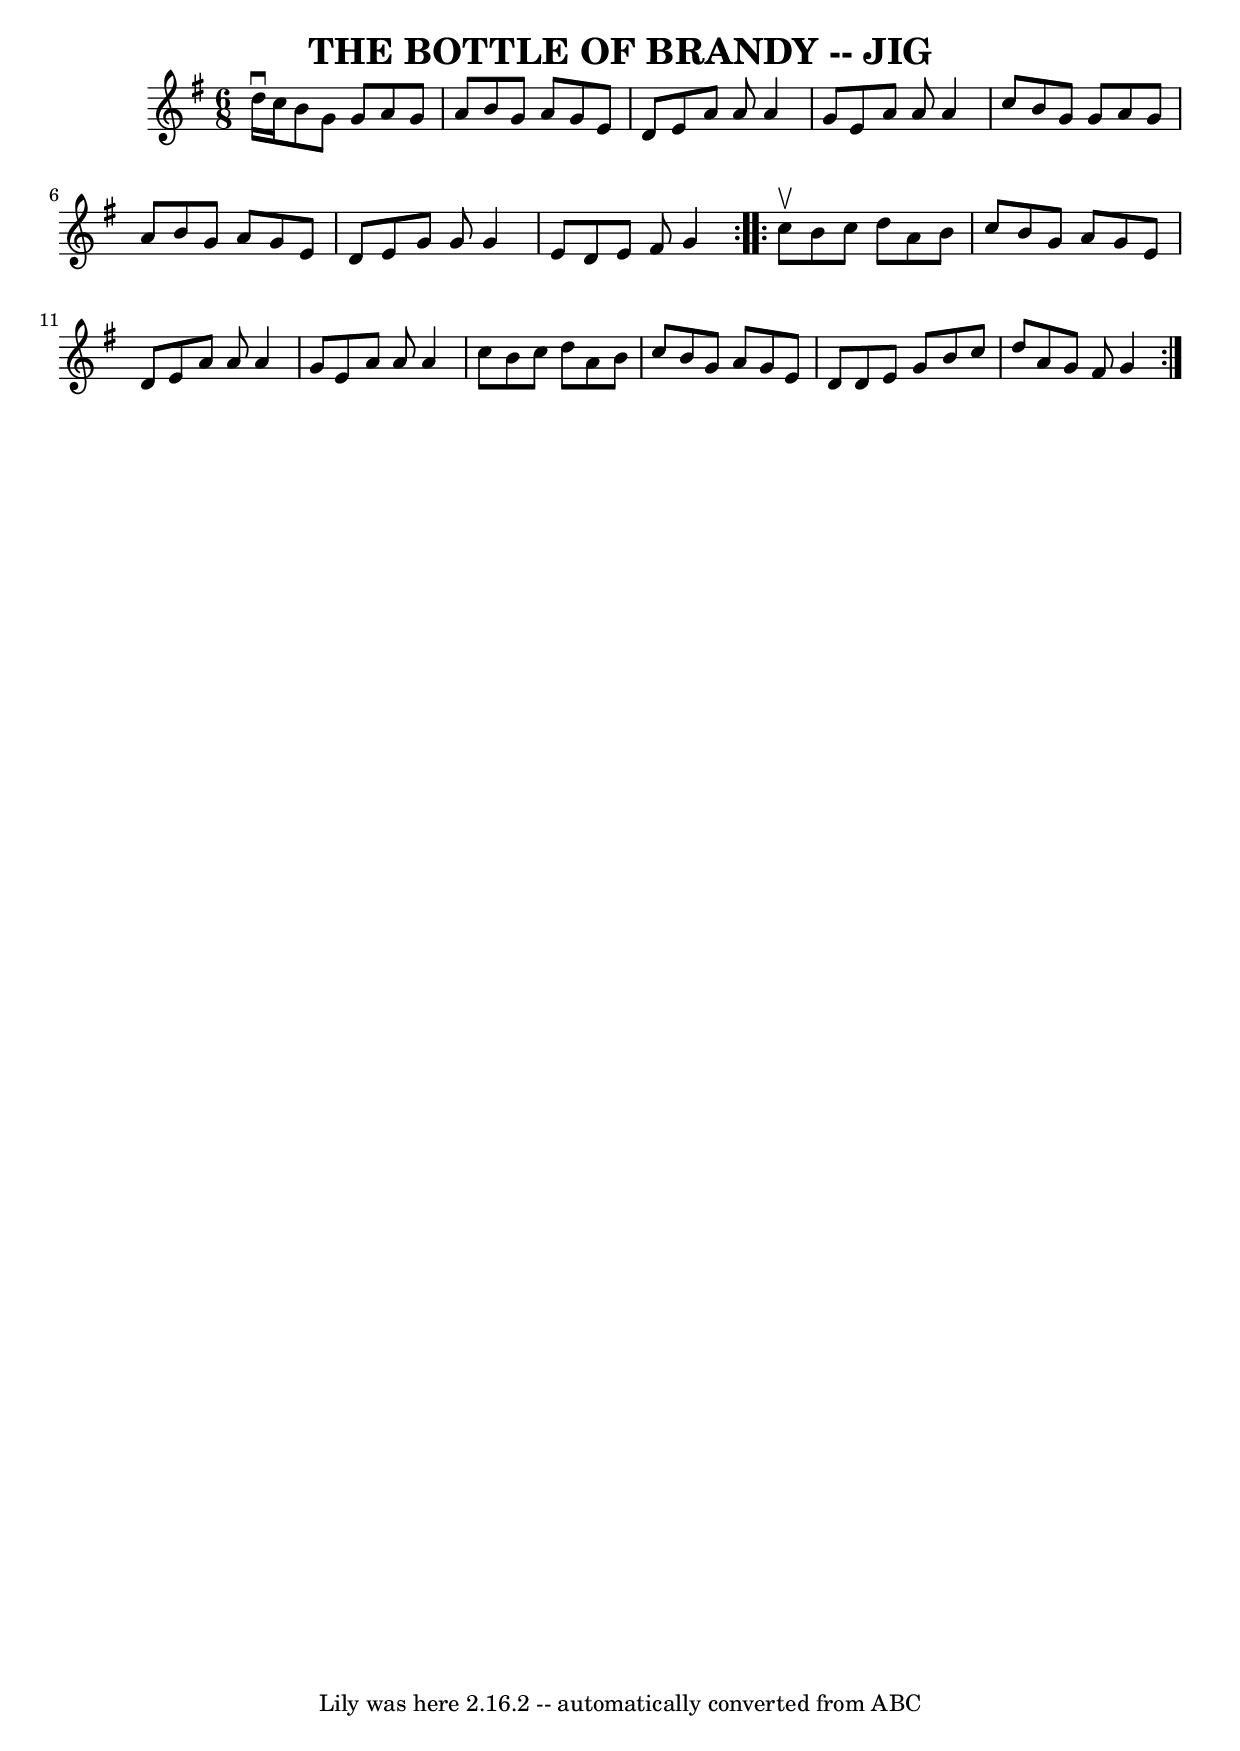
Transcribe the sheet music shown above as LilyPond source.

\version "2.16.2"
\include "Mammoth.ily"
\header {
  %% book = "Ryan's Mammoth Collection of Fiddle Tunes"
  crossRefNumber = "1"
  footnotes = ""
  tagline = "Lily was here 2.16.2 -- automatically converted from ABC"
  title = "THE BOTTLE OF BRANDY -- JIG"

}
voicedefault =  {



  \repeat volta 2 {

    \time 6/8 
    \key g \major d''16^\downbow c''16        |
    b'8 g'8  
    g'8 a'8 g'8 a'8    |
    b'8 g'8 a'8 g'8 e'8 d'8 
    |
    e'8 a'8 a'8 a'4 g'8    |
    e'8 a'8 a'8   
    a'4 c''8        |
    b'8 g'8 g'8 a'8 g'8 a'8    
    |
    b'8 g'8 a'8 g'8 e'8 d'8    |
    e'8 g'8    
    g'8 g'4 e'8    |
    d'8 e'8 fis'8 g'4    
  }     

  \repeat volta 2 {
    c''8^\upbow       |
    b'8 c''8 d''8 a'8    
    b'8 c''8    |
    b'8 g'8 a'8 g'8 e'8 d'8    |
    
    e'8 a'8 a'8 a'4 g'8    |
    e'8 a'8 a'8 a'4 c''8  
    |
    b'8 c''8 d''8 a'8 b'8 c''8    |
    b'8    
    g'8 a'8 g'8 e'8 d'8    |
    d'8 e'8 g'8 b'8 c''8  
    d''8    |
    a'8 g'8 fis'8 g'4    
  }   

}

\score{
  <<

    \context Staff="default"
    {
      \voicedefault 
      
    }

  >>
  \layout {
    
  }
  \midi {
  }

}
